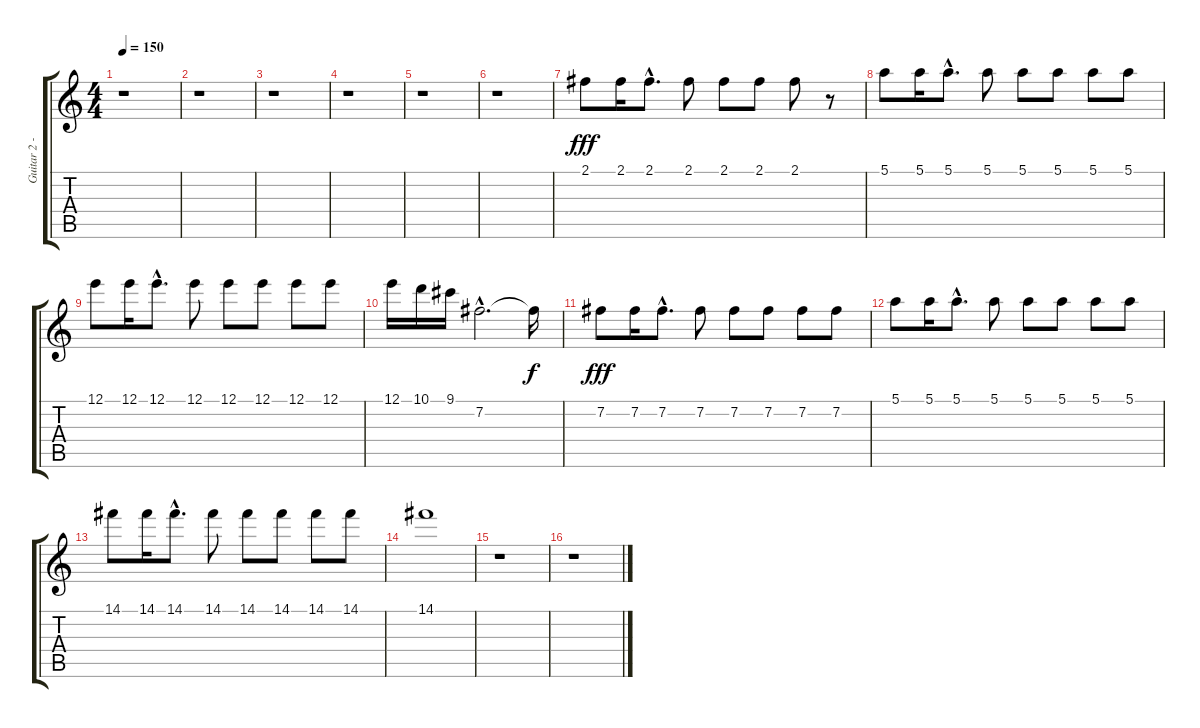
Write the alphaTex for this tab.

\track ("Guitar 2 - Greg Hetson" "Guitar 2 -") {instrument distortionguitar}
\staff {score tabs}
\tuning (E4 B3 G3 D3 A2 E2) {hide}
\ts (4 4)
\tempo 150
\clef g2
\ks c
r.1{dy fff} |
r.1 |
r.1 |
r.1 |
r.1 |
r.1 |
2.1.8 2.1.16 2.1{hac}.8{d} 2.1.8 2.1.8 2.1.8 2.1.8 r.8 |
5.1.8 5.1.16 5.1{hac}.8{d} 5.1.8 5.1.8 5.1.8 5.1.8 5.1.8 |
12.1.8 12.1.16 12.1{hac}.8{d} 12.1.8 12.1.8 12.1.8 12.1.8 12.1.8 |
12.1.16 10.1.16 9.1.16 7.2{hac}.2{d} 7.2{t}.16{dy f} |
7.2.8{dy fff} 7.2.16 7.2{hac}.8{d} 7.2.8 7.2.8 7.2.8 7.2.8 7.2.8 |
5.1.8 5.1.16 5.1{hac}.8{d} 5.1.8 5.1.8 5.1.8 5.1.8 5.1.8 |
14.1.8 14.1.16 14.1{hac}.8{d} 14.1.8 14.1.8 14.1.8 14.1.8 14.1.8 |
14.1.1 |
r.1 |
r.1
